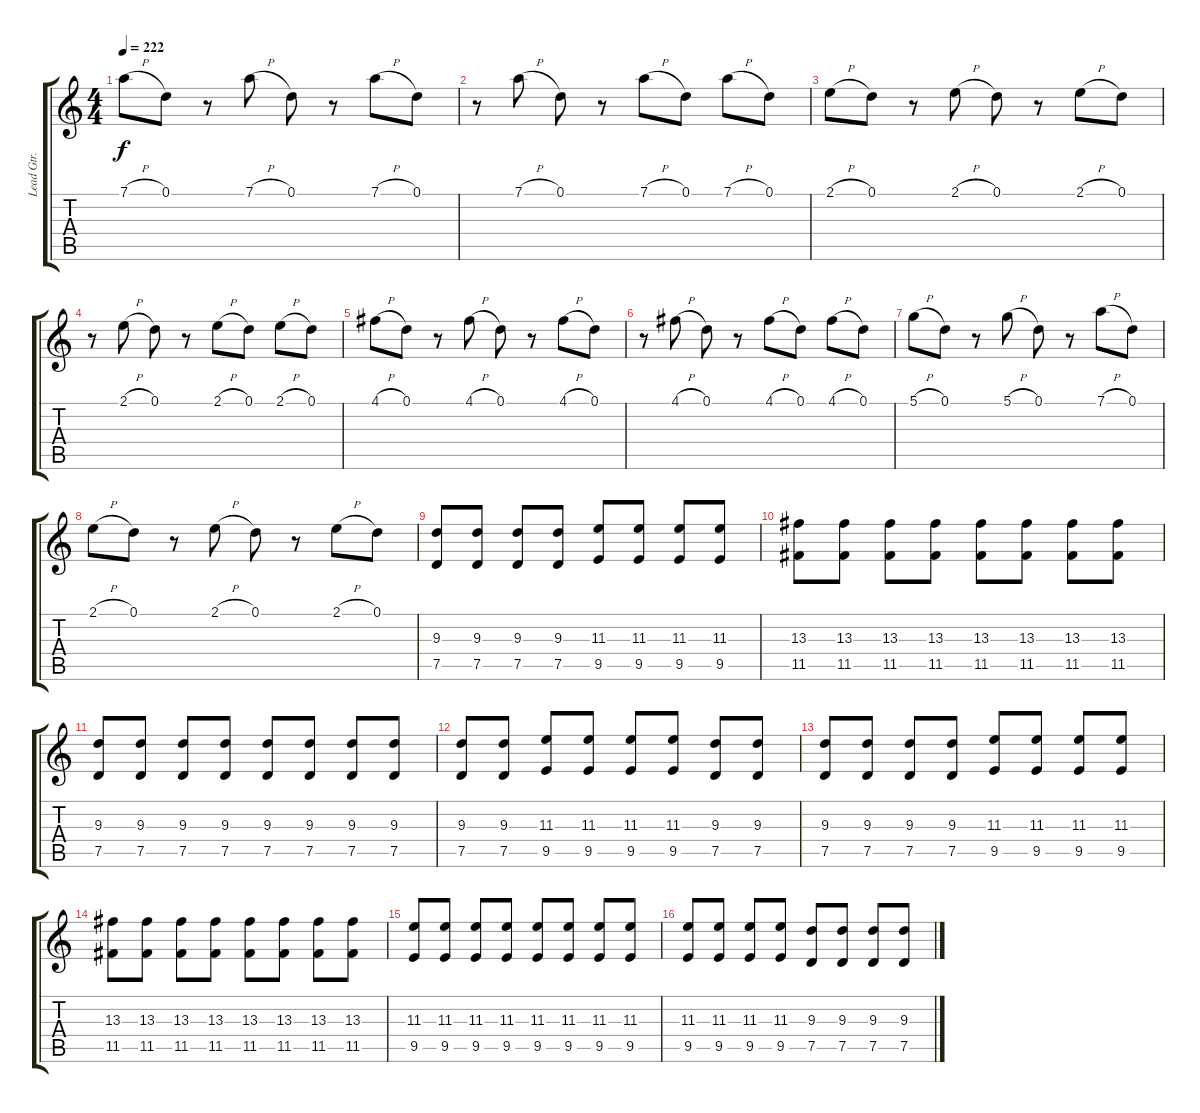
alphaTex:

\track ("Lead Gtr. Drop C" "Lead Gtr. ") {instrument distortionguitar}
\staff {score tabs}
\tuning (D4 A3 F3 C3 G2 C2) {hide}
\ts (4 4)
\tempo 222
\clef g2
\ks c
7.1{h}.8{dy f} 0.1.8 r.8 7.1{h}.8 0.1.8 r.8 7.1{h}.8 0.1.8 |
r.8 7.1{h}.8 0.1.8 r.8 7.1{h}.8 0.1.8 7.1{h}.8 0.1.8 |
2.1{h}.8 0.1.8 r.8 2.1{h}.8 0.1.8 r.8 2.1{h}.8 0.1.8 |
r.8 2.1{h}.8 0.1.8 r.8 2.1{h}.8 0.1.8 2.1{h}.8 0.1.8 |
4.1{h}.8 0.1.8 r.8 4.1{h}.8 0.1.8 r.8 4.1{h}.8 0.1.8 |
r.8 4.1{h}.8 0.1.8 r.8 4.1{h}.8 0.1.8 4.1{h}.8 0.1.8 |
5.1{h}.8 0.1.8 r.8 5.1{h}.8 0.1.8 r.8 7.1{h}.8 0.1.8 |
2.1{h}.8 0.1.8 r.8 2.1{h}.8 0.1.8 r.8 2.1{h}.8 0.1.8 |
(9.3 7.5).8 (9.3 7.5).8 (9.3 7.5).8 (9.3 7.5).8 (11.3 9.5).8 (11.3 9.5).8 (11.3 9.5).8 (11.3 9.5).8 |
(13.3 11.5).8 (13.3 11.5).8 (13.3 11.5).8 (13.3 11.5).8 (13.3 11.5).8 (13.3 11.5).8 (13.3 11.5).8 (13.3 11.5).8 |
(9.3 7.5).8 (9.3 7.5).8 (9.3 7.5).8 (9.3 7.5).8 (9.3 7.5).8 (9.3 7.5).8 (9.3 7.5).8 (9.3 7.5).8 |
(9.3 7.5).8 (9.3 7.5).8 (11.3 9.5).8 (11.3 9.5).8 (11.3 9.5).8 (11.3 9.5).8 (9.3 7.5).8 (9.3 7.5).8 |
(9.3 7.5).8 (9.3 7.5).8 (9.3 7.5).8 (9.3 7.5).8 (11.3 9.5).8 (11.3 9.5).8 (11.3 9.5).8 (11.3 9.5).8 |
(13.3 11.5).8 (13.3 11.5).8 (13.3 11.5).8 (13.3 11.5).8 (13.3 11.5).8 (13.3 11.5).8 (13.3 11.5).8 (13.3 11.5).8 |
(11.3 9.5).8 (11.3 9.5).8 (11.3 9.5).8 (11.3 9.5).8 (11.3 9.5).8 (11.3 9.5).8 (11.3 9.5).8 (11.3 9.5).8 |
(11.3 9.5).8 (11.3 9.5).8 (11.3 9.5).8 (11.3 9.5).8 (9.3 7.5).8 (9.3 7.5).8 (9.3 7.5).8 (9.3 7.5).8
